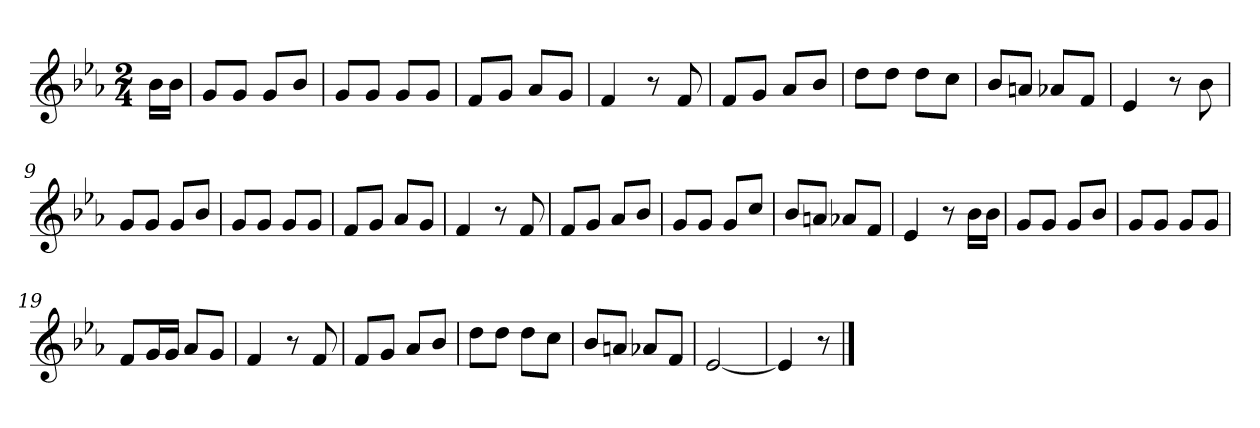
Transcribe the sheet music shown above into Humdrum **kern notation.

**kern
*part1
*staff1
*k[b-e-a-]
*M2/4
*MM120
=
16b-LL
16b-JJ
=1
8gL
8gJ
8gL
8b-J
=2
8gL
8gJ
8gL
8gJ
=3
8fL
8gJ
8a-L
8gJ
=4
4f
8r
8f
=5
8fL
8gJ
8a-L
8b-J
=6
8ddL
8ddJ
8ddL
8ccJ
=7
8b-L
8anJ
8a-XL
8fJ
=8
4e-
8r
8b-
=9
8gL
8gJ
8gL
8b-J
=10
8gL
8gJ
8gL
8gJ
=11
8fL
8gJ
8a-L
8gJ
=12
4f
8r
8f
=13
8fL
8gJ
8a-L
8b-J
=14
8gL
8gJ
8gL
8ccJ
=15
8b-L
8anJ
8a-XL
8fJ
=16
4e-
8r
16b-LL
16b-JJ
=17
8gL
8gJ
8gL
8b-J
=18
8gL
8gJ
8gL
8gJ
=19
8fL
16gL
16gJJ
8a-L
8gJ
=20
4f
8r
8f
=21
8fL
8gJ
8a-L
8b-J
=22
8ddL
8ddJ
8ddL
8ccJ
=23
8b-L
8anJ
8a-XL
8fJ
=24
[2e-
=25
4e-]
8r
==
*-
